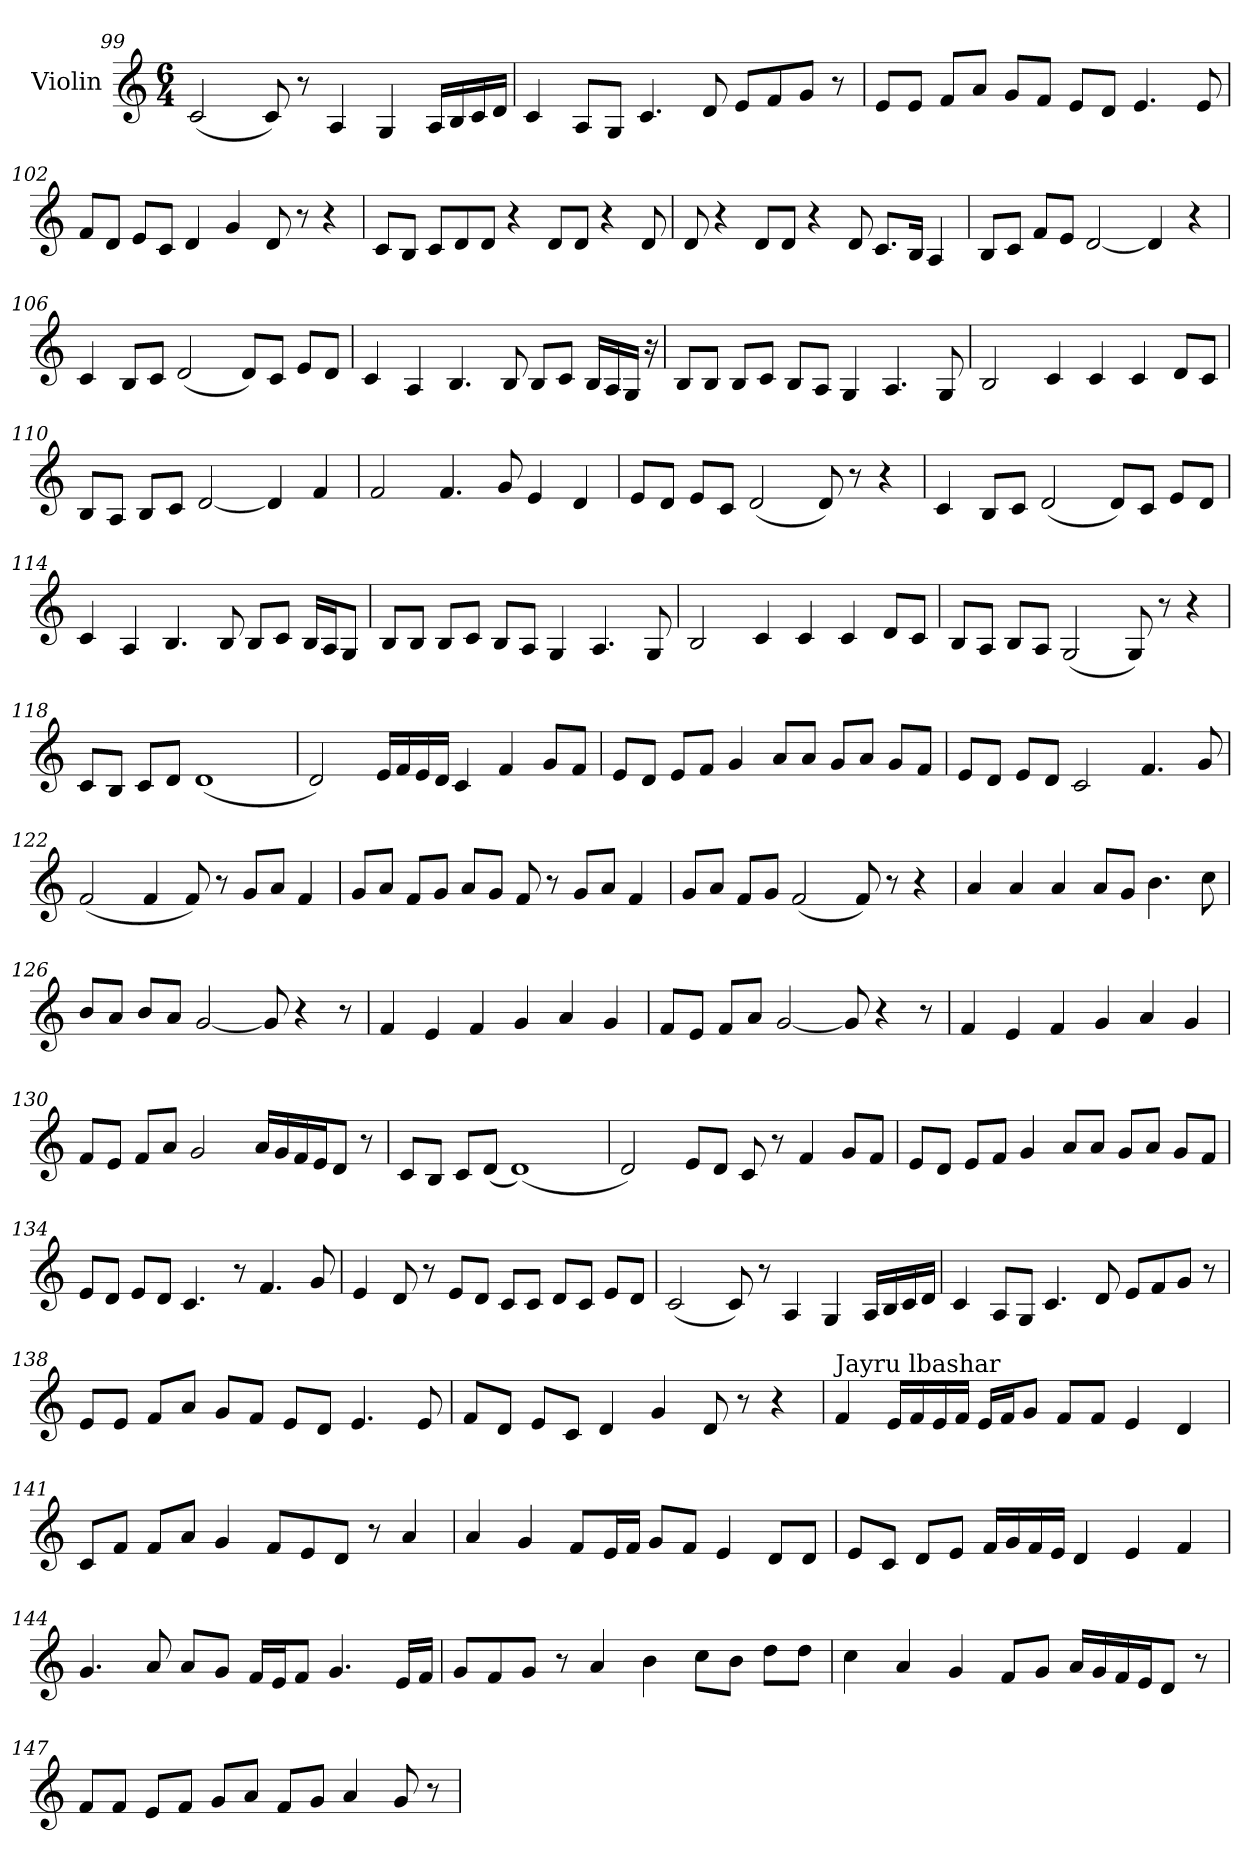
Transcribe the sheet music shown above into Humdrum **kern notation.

**kern
*part1
*staff1
*I"Violin
!!LO:LB:g=z
*clefG2
*k[]
*M6/4
=99
(<2c/
8c/)
8r
4A/
4G/
16A/LL
16B/
16c/
16d/JJ
=100
4c/
8A/L
8G/J
4.c/
8d/
8e/L
8f/
8g/J
8r
=101
8e/L
8e/J
8f/L
8a/J
8g/L
8f/J
8e/L
8d/J
4.e/
8e/
!!LO:LB:g=z
=102
8f/L
8d/J
8e/L
8c/J
4d/
4g/
8d/
8r
4r
=103
8c/L
8B/J
8c/L
8d/
8d/J
4r
8d/L
8d/J
4r
8d/
=104
8d/
4r
8d/L
8d/J
4r
8d/
8.c/L
16B/Jk
4A/
!!LO:LB:g=z
=105
8B/L
8c/J
8f/L
8e/J
[2d/
4d/]
4r
=106
4c/
8B/L
8c/J
(<2d/
8d/L)
8c/J
8e/L
8d/J
=107
4c/
4A/
4.B/
8B/
8B/L
8c/J
16B/LL
16A/
16G/JJ
16r
!!LO:PB:g=z
=108
8B/L
8B/J
8B/L
8c/J
8B/L
8A/J
4G/
4.A/
8G/
=109
2B/
4c/
4c/
4c/
8d/L
8c/J
=110
8B/L
8A/J
8B/L
8c/J
[2d/
4d/]
4f/
!!LO:LB:g=z
=111
2f/
4.f/
8g/
4e/
4d/
=112
8e/L
8d/J
8e/L
8c/J
(<2d/
8d/)
8r
4r
=113
4c/
8B/L
8c/J
(<2d/
8d/L)
8c/J
8e/L
8d/J
!!LO:LB:g=z
=114
4c/
4A/
4.B/
8B/
8B/L
8c/J
16B/LL
16A/J
8G/J
=115
8B/L
8B/J
8B/L
8c/J
8B/L
8A/J
4G/
4.A/
8G/
=116
2B/
4c/
4c/
4c/
8d/L
8c/J
!!LO:LB:g=z
=117
8B/L
8A/J
8B/L
8A/J
(<2G/
8G/)
8r
4r
=118
8c/L
8B/J
8c/L
8d/J
(<1d
=119
2d/)
16e/LL
16f/
16e/
16d/JJ
4c/
4f/
8g/L
8f/J
!!LO:LB:g=z
=120
8e/L
8d/J
8e/L
8f/J
4g/
8a/L
8a/J
8g/L
8a/J
8g/L
8f/J
=121
8e/L
8d/J
8e/L
8d/J
2c/
4.f/
8g/
=122
(<2f/
4f/
8f/)
8r
8g/L
8a/J
4f/
!!LO:LB:g=z
=123
8g/L
8a/J
8f/L
8g/J
8a/L
8g/J
8f/
8r
8g/L
8a/J
4f/
=124
8g/L
8a/J
8f/L
8g/J
(<2f/
8f/)
8r
4r
=125
4a/
4a/
4a/
8a/L
8g/J
4.b\
8cc\
!!LO:LB:g=z
=126
8b/L
8a/J
8b/L
8a/J
[2g/
8g/]
4r
8r
=127
4f/
4e/
4f/
4g/
4a/
4g/
=128
8f/L
8e/J
8f/L
8a/J
[2g/
8g/]
4r
8r
=129
4f/
4e/
4f/
4g/
4a/
4g/
!!LO:LB:g=z
=130
8f/L
8e/J
8f/L
8a/J
2g/
16a/LL
16g/
16f/
16e/J
8d/J
8r
=131
8c/L
8B/J
8c/L
(<8d/J
(<1d)
=132
2d/)
8e/L
8d/J
8c/
8r
4f/
8g/L
8f/J
!!LO:PB:g=z
=133
8e/L
8d/J
8e/L
8f/J
4g/
8a/L
8a/J
8g/L
8a/J
8g/L
8f/J
=134
8e/L
8d/J
8e/L
8d/J
4.c/
8r
4.f/
8g/
=135
4e/
8d/
8r
8e/L
8d/J
8c/L
8c/J
8d/L
8c/J
8e/L
8d/J
!!LO:LB:g=z
=136
(<2c/
8c/)
8r
4A/
4G/
16A/LL
16B/
16c/
16d/JJ
=137
4c/
8A/L
8G/J
4.c/
8d/
8e/L
8f/
8g/J
8r
=138
8e/L
8e/J
8f/L
8a/J
8g/L
8f/J
8e/L
8d/J
4.e/
8e/
!!LO:LB:g=z
=139
8f/L
8d/J
8e/L
8c/J
4d/
4g/
8d/
8r
4r
=140
!LO:TX:a:t=Jayru lbashar
4f/
16e/LL
16f/
16e/
16f/JJ
16e/LL
16f/J
8g/J
8f/L
8f/J
4e/
4d/
=141
8c/L
8f/J
8f/L
8a/J
4g/
8f/L
8e/
8d/J
8r
4a/
!!LO:LB:g=z
=142
4a/
4g/
8f/L
16e/L
16f/JJ
8g/L
8f/J
4e/
8d/L
8d/J
=143
8e/L
8c/J
8d/L
8e/J
16f/LL
16g/
16f/
16e/JJ
4d/
4e/
4f/
=144
4.g/
8a/
8a/L
8g/J
16f/LL
16e/J
8f/J
4.g/
16e/LL
16f/JJ
!!LO:LB:g=z
=145
8g/L
8f/
8g/J
8r
4a/
4b\
8cc\L
8b\J
8dd\L
8dd\J
=146
4cc\
4a/
4g/
8f/L
8g/J
16a/LL
16g/
16f/
16e/J
8d/J
8r
=147
8f/L
8f/J
8e/L
8f/J
8g/L
8a/J
8f/L
8g/J
4a/
8g/
8r
=
*-
